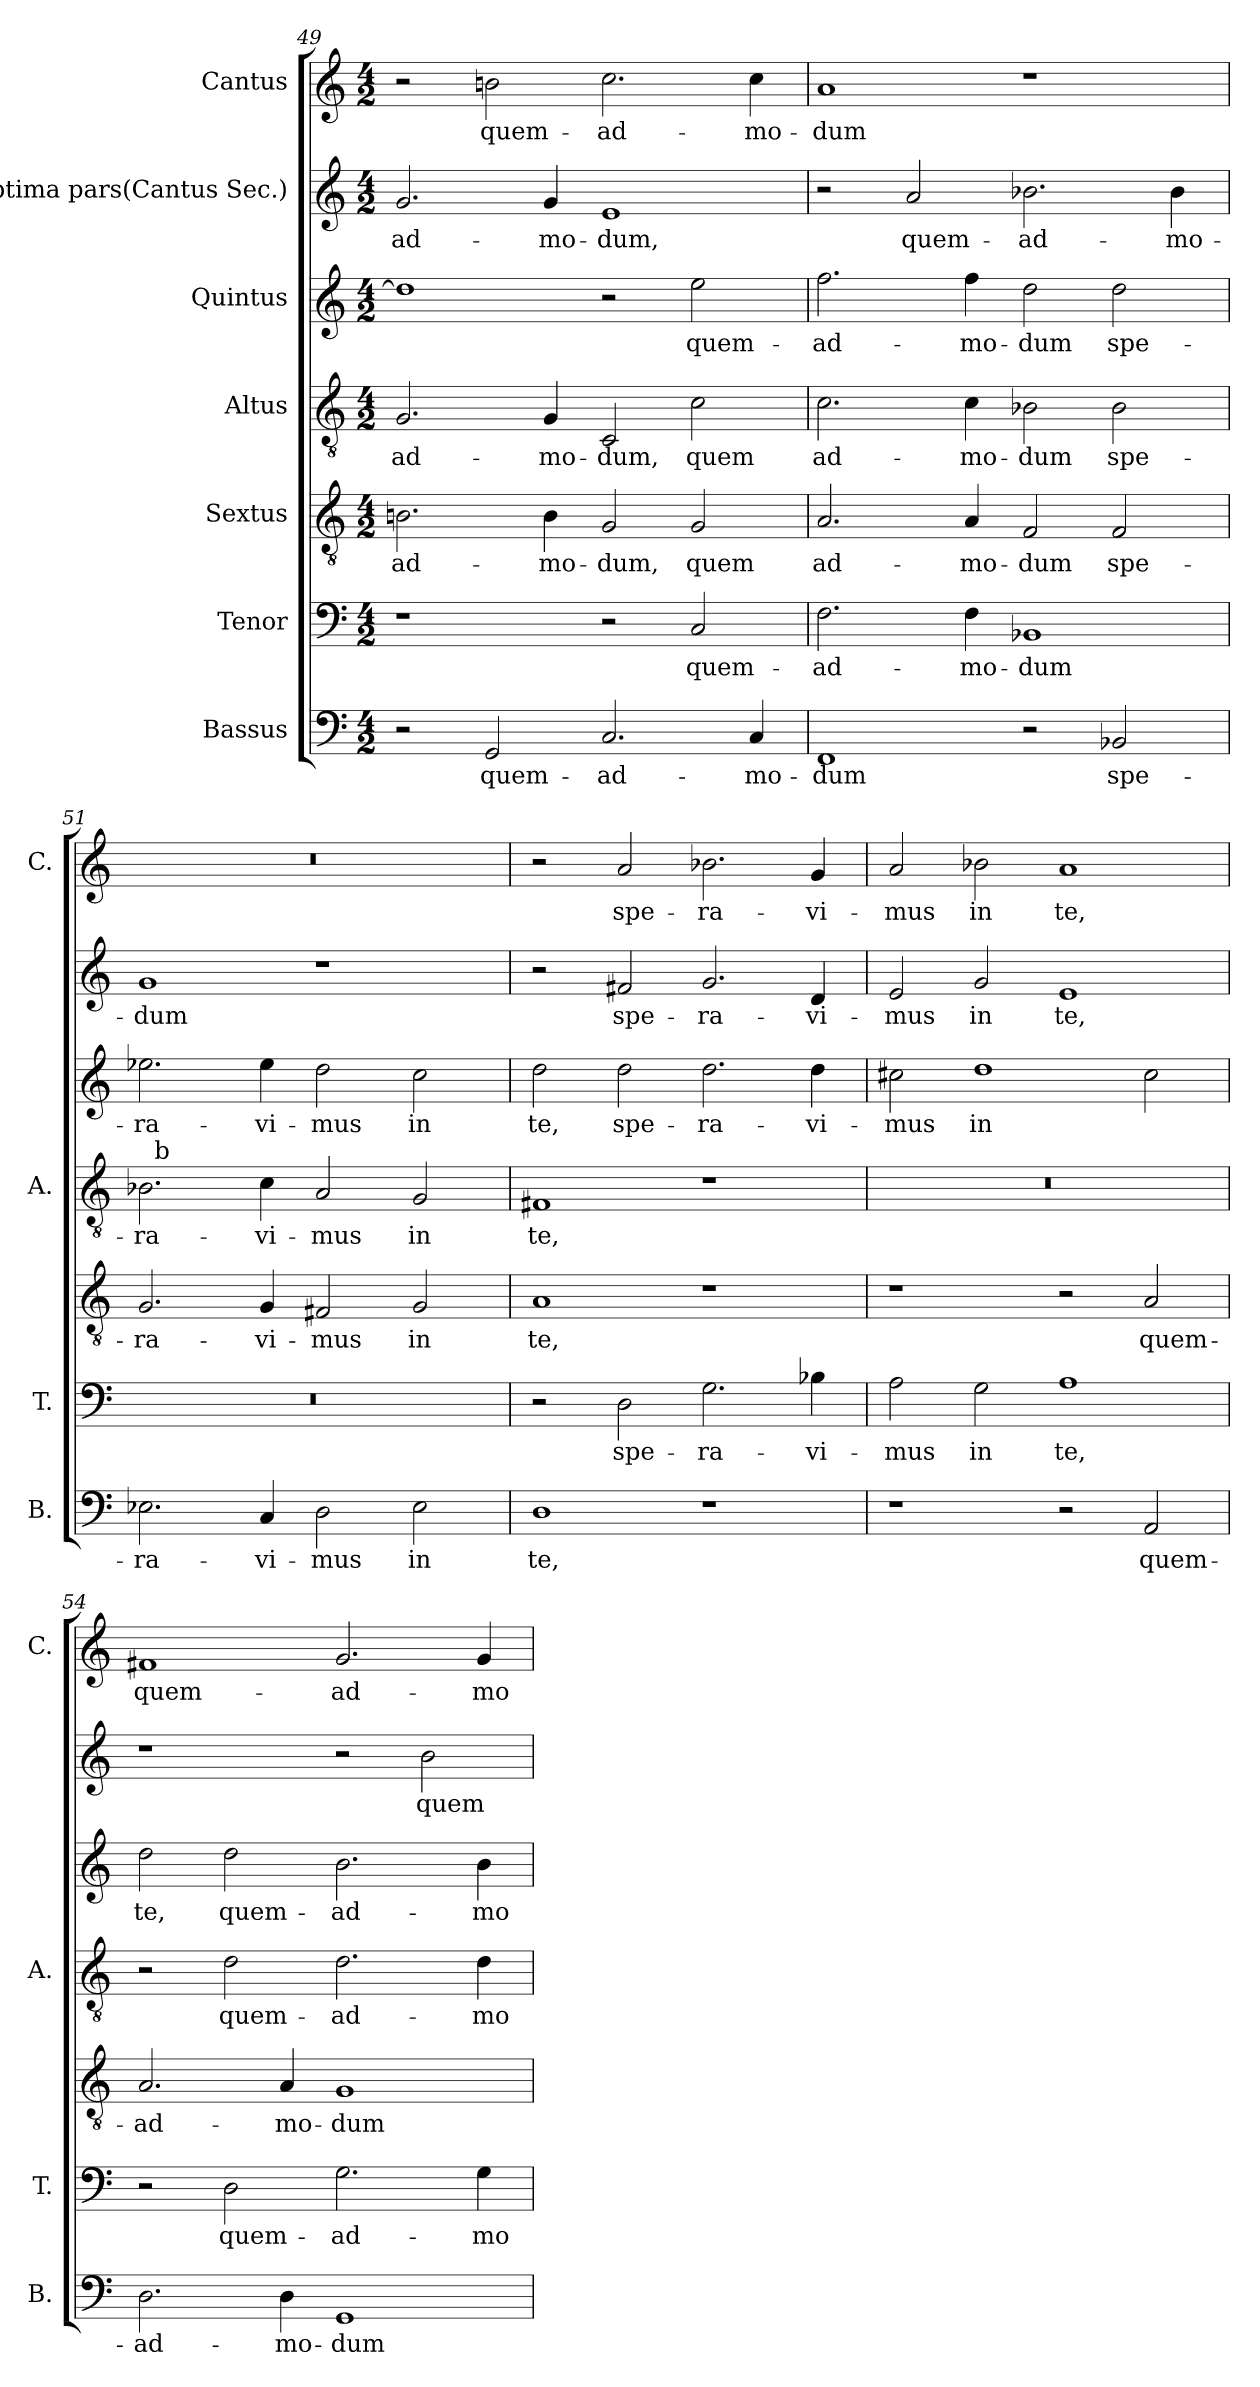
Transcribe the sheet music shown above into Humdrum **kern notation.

**kern	**text	**kern	**text	**kern	**text	**kern	**text	**kern	**text	**kern	**text	**kern	**text
*part7	*part7	*part6	*part6	*part5	*part5	*part4	*part4	*part3	*part3	*part2	*part2	*part1	*part1
*staff7	*staff7	*staff6	*staff6	*staff5	*staff5	*staff4	*staff4	*staff3	*staff3	*staff2	*staff2	*staff1	*staff1
*I"Bassus	*	*I"Tenor	*	*I"Sextus	*	*I"Altus	*	*I"Quintus	*	*I"Septima pars(Cantus Sec.)	*	*I"Cantus	*
*I'B.	*	*I'T.	*	*	*	*I'A.	*	*	*	*	*	*I'C.	*
!!LO:LB:g=z
*clefF4	*	*clefF4	*	*clefGv2	*	*clefGv2	*	*clefG2	*	*clefG2	*	*clefG2	*
*	*	*	*	*ITrd7c12	*	*ITrd7c12	*	*ITrd7c12	*	*	*	*	*
*k[]	*	*k[]	*	*k[]	*	*k[]	*	*k[]	*	*k[]	*	*k[]	*
*a:	*	*a:	*	*a:	*	*a:	*	*a:	*	*a:	*	*a:	*
*M4/2	*	*M4/2	*	*M4/2	*	*M4/2	*	*M4/2	*	*M4/2	*	*M4/2	*
=49	=49	=49	=49	=49	=49	=49	=49	=49	=49	=49	=49	=49	=49
!	!	!	!	!	!LO:LY:b	!	!LO:LY:b	!	!	!	!LO:LY:b	!	!
2r	.	1r	.	2.BBn\	-ad-	2.GG/	-ad-	1d]	.	2.g/	-ad-	2r	.
!	!LO:LY:b	!	!	!	!	!	!	!	!	!	!	!	!LO:LY:b
2GG/	quem-	.	.	.	.	.	.	.	.	.	.	2bn\	quem-
!	!	!	!	!	!LO:LY:b	!	!LO:LY:b	!	!	!	!LO:LY:b	!	!
.	.	.	.	4BB\	-mo-	4GG/	-mo-	.	.	4g/	-mo-	.	.
!	!LO:LY:b	!	!	!	!LO:LY:b	!	!LO:LY:b	!	!	!	!LO:LY:b	!	!LO:LY:b
2.C/	-ad-	2r	.	2GG/	-dum,	2CC/	-dum,	2r	.	1e	-dum,	2.cc\	-ad-
!	!	!	!LO:LY:b	!	!LO:LY:b	!	!LO:LY:b	!	!LO:LY:b	!	!	!	!
.	.	2C/	quem-	2GG/	quem	2C\	quem	2e\	quem-	.	.	.	.
!	!LO:LY:b	!	!	!	!	!	!	!	!	!	!	!	!LO:LY:b
4C/	-mo-	.	.	.	.	.	.	.	.	.	.	4cc\	-mo-
=50	=50	=50	=50	=50	=50	=50	=50	=50	=50	=50	=50	=50	=50
!	!LO:LY:b	!	!LO:LY:b	!	!LO:LY:b	!	!LO:LY:b	!	!LO:LY:b	!	!	!	!LO:LY:b
1FF	-dum	2.F\	-ad-	2.AA/	ad-	2.C\	ad-	2.f\	-ad-	2r	.	1a	-dum
!	!	!	!	!	!	!	!	!	!	!	!LO:LY:b	!	!
.	.	.	.	.	.	.	.	.	.	2a/	quem-	.	.
!	!	!	!LO:LY:b	!	!LO:LY:b	!	!LO:LY:b	!	!LO:LY:b	!	!	!	!
.	.	4F\	-mo-	4AA/	-mo-	4C\	-mo-	4f\	-mo-	.	.	.	.
!	!	!	!LO:LY:b	!	!LO:LY:b	!	!LO:LY:b	!	!LO:LY:b	!	!LO:LY:b	!	!
2r	.	1BB-X	-dum	2FF/	-dum	2BB-X\	-dum	2d\	-dum	2.b-X\	-ad-	1r	.
!	!LO:LY:b	!	!	!	!LO:LY:b	!	!LO:LY:b	!	!LO:LY:b	!	!	!	!
2BB-X/	spe-	.	.	2FF/	spe-	2BB-\	spe-	2d\	spe-	.	.	.	.
!	!	!	!	!	!	!	!	!	!	!	!LO:LY:b	!	!
.	.	.	.	.	.	.	.	.	.	4b-\	-mo-	.	.
=51	=51	=51	=51	=51	=51	=51	=51	=51	=51	=51	=51	=51	=51
!	!LO:LY:b	!LO:N:vis=1	!	!	!LO:LY:b	!	!LO:LY:b	!	!LO:LY:b	!	!LO:LY:b	!LO:N:vis=1	!
*	*	*	*	*	*	*^	*	*	*	*	*	*	*
2.E-X\	-ra-	0r	.	2.GG/	-ra-	2.BB-\	32ryy	-ra-	2.e-X\	-ra-	1g	-dum	0r	.
!	!	!	!	!	!	!	!LO:TX:a:t=b	!	!	!	!	!	!	!
.	.	.	.	.	.	.	1ryy	.	.	.	.	.	.	.
!	!LO:LY:b	!	!	!	!LO:LY:b	!	!	!LO:LY:b	!	!LO:LY:b	!	!	!	!
4C/	-vi-	.	.	4GG/	-vi-	4C\	.	-vi-	4e-\	-vi-	.	.	.	.
!	!LO:LY:b	!	!	!	!LO:LY:b	!	!	!LO:LY:b	!	!LO:LY:b	!	!	!	!
2D\	-mus	.	.	2FF#X/	-mus	2AA/	.	-mus	2d\	-mus	1r	.	.	.
.	.	.	.	.	.	.	2ryy	.	.	.	.	.	.	.
!	!LO:LY:b	!	!	!	!LO:LY:b	!	!	!LO:LY:b	!	!LO:LY:b	!	!	!	!
2E-\	in	.	.	2GG/	in	2GG/	.	in	2c\	in	.	.	.	.
.	.	.	.	.	.	.	4...ryy	.	.	.	.	.	.	.
=52	=52	=52	=52	=52	=52	=52	=52	=52	=52	=52	=52	=52	=52	=52
!	!LO:LY:b	!	!	!	!LO:LY:b	!	!	!LO:LY:b	!	!LO:LY:b	!	!	!	!
*	*	*	*	*	*	*v	*v	*	*	*	*	*	*	*
1D	te,	2r	.	1AA	te,	1FF#X	te,	2d\	te,	2r	.	2r	.
!	!	!	!LO:LY:b	!	!	!	!	!	!LO:LY:b	!	!LO:LY:b	!	!LO:LY:b
.	.	2D\	spe-	.	.	.	.	2d\	spe-	2f#X/	spe-	2a/	spe-
!	!	!	!LO:LY:b	!	!	!	!	!	!LO:LY:b	!	!LO:LY:b	!	!LO:LY:b
1r	.	2.G\	-ra-	1r	.	1r	.	2.d\	-ra-	2.g/	-ra-	2.b-X\	-ra-
!	!	!	!LO:LY:b	!	!	!	!	!	!LO:LY:b	!	!LO:LY:b	!	!LO:LY:b
.	.	4B-X\	-vi-	.	.	.	.	4d\	-vi-	4d/	-vi-	4g/	-vi-
=53	=53	=53	=53	=53	=53	=53	=53	=53	=53	=53	=53	=53	=53
!	!	!	!LO:LY:b	!	!	!LO:N:vis=1	!	!	!LO:LY:b	!	!LO:LY:b	!	!LO:LY:b
1r	.	2A\	-mus	1r	.	0r	.	2c#X\	-mus	2e/	-mus	2a/	-mus
!	!	!	!LO:LY:b	!	!	!	!	!	!LO:LY:b	!	!LO:LY:b	!	!LO:LY:b
.	.	2G\	in	.	.	.	.	1d	in	2g/	in	2b-X\	in
!	!	!	!LO:LY:b	!	!	!	!	!	!	!	!LO:LY:b	!	!LO:LY:b
2r	.	1A	te,	2r	.	.	.	.	.	1e	te,	1a	te,
!	!LO:LY:b	!	!	!	!LO:LY:b	!	!	!	!	!	!	!	!
2AA/	quem-	.	.	2AA/	quem-	.	.	2c#\	.	.	.	.	.
!!LO:PB:g=z
=54	=54	=54	=54	=54	=54	=54	=54	=54	=54	=54	=54	=54	=54
!	!LO:LY:b	!	!	!	!LO:LY:b	!	!	!	!LO:LY:b	!	!	!	!LO:LY:b
2.D\	-ad-	2r	.	2.AA/	-ad-	2r	.	2d\	te,	1r	.	1f#X	quem-
!	!	!	!LO:LY:b	!	!	!	!LO:LY:b	!	!LO:LY:b	!	!	!	!
.	.	2D\	quem-	.	.	2D\	quem-	2d\	quem-	.	.	.	.
!	!LO:LY:b	!	!	!	!LO:LY:b	!	!	!	!	!	!	!	!
4D\	-mo-	.	.	4AA/	-mo-	.	.	.	.	.	.	.	.
!	!LO:LY:b	!	!LO:LY:b	!	!LO:LY:b	!	!LO:LY:b	!	!LO:LY:b	!	!	!	!LO:LY:b
1GG	-dum	2.G\	-ad-	1GG	-dum	2.D\	-ad-	2.B\	-ad-	2r	.	2.g/	-ad-
!	!	!	!	!	!	!	!	!	!	!	!LO:LY:b	!	!
.	.	.	.	.	.	.	.	.	.	2b\	quem-	.	.
!	!	!	!LO:LY:b	!	!	!	!LO:LY:b	!	!LO:LY:b	!	!	!	!LO:LY:b
.	.	4G\	-mo-	.	.	4D\	-mo-	4B\	-mo-	.	.	4g/	-mo-
=	=	=	=	=	=	=	=	=	=	=	=	=	=
*-	*-	*-	*-	*-	*-	*-	*-	*-	*-	*-	*-	*-	*-
